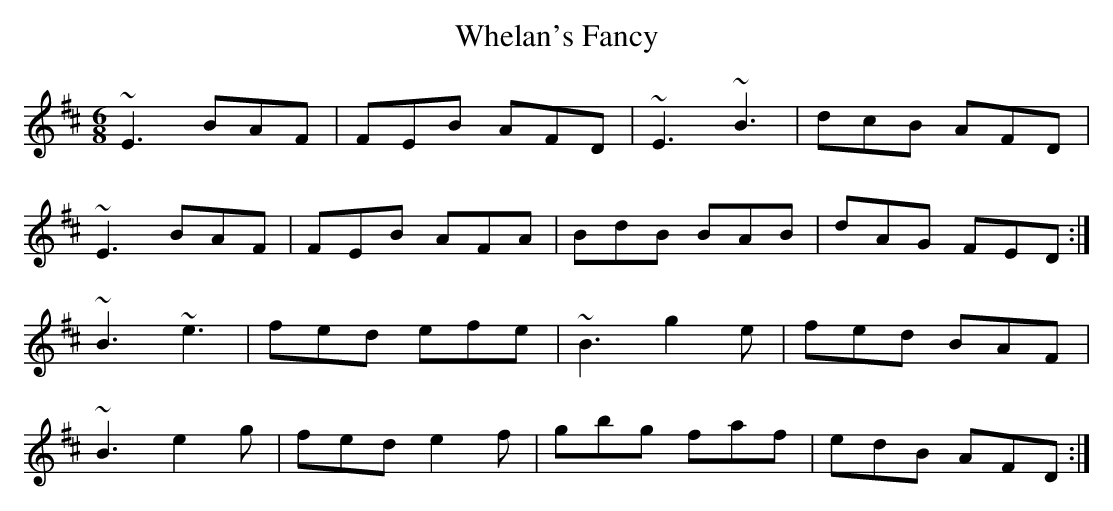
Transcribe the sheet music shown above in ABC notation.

X:1
T:Whelan's Fancy
M:6/8
L:1/8
K:EDor
~E3 BAF|FEB AFD|~E3 ~B3|dcB AFD|!
~E3 BAF|FEB AFA|BdB BAB|dAG FED:|!
~B3 ~e3|fed efe|~B3 g2e|fed BAF|!
~B3 e2g|fed e2f|gbg faf|edB AFD:|!
